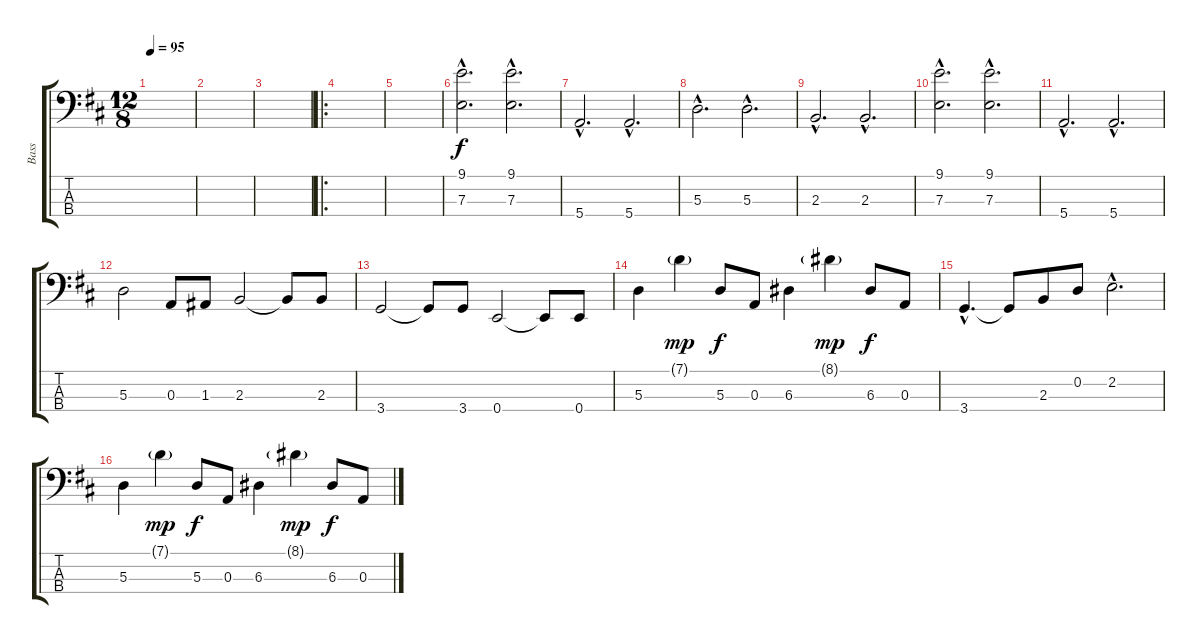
\track ("Bass" "Bass") {instrument electricbassfinger}
\staff {score tabs}
\tuning (G2 D2 A1 E1) {hide}
\ts (12 8)
\tempo 95
\clef f4
\ks d
|
|
|
\ro
|
|
(9.1{hac} 7.3{hac}).2{d} (9.1{hac} 7.3{hac}).2{d} |
5.4{hac}.2{d} 5.4{hac}.2{d} |
5.3{hac}.2{d} 5.3{hac}.2{d} |
2.3{hac}.2{d} 2.3{hac}.2{d} |
(9.1{hac} 7.3{hac}).2{d} (9.1{hac} 7.3{hac}).2{d} |
5.4{hac}.2{d} 5.4{hac}.2{d} |
5.3.2 0.3.8 1.3.8 2.3.2 2.3{t}.8 2.3.8 |
3.4.2 3.4{t}.8 3.4.8 0.4.2 0.4{t}.8 0.4.8 |
5.3.4 7.1{g}.4{dy mp} 5.3.8{dy f} 0.3.8 6.3.4 8.1{g}.4{dy mp} 6.3.8{dy f} 0.3.8 |
3.4{hac}.4{d} 3.4{t}.8 2.3.8 0.2.8 2.2{hac}.2{d} |
5.3.4 7.1{g}.4{dy mp} 5.3.8{dy f} 0.3.8 6.3.4 8.1{g}.4{dy mp} 6.3.8{dy f} 0.3.8
